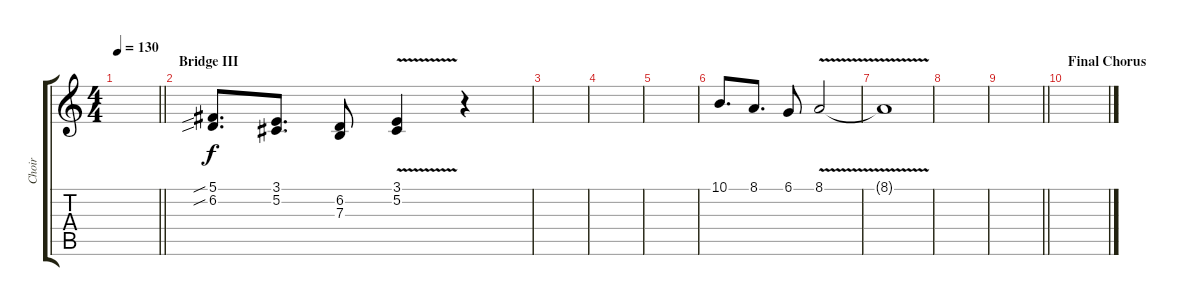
\track ("Choir" "Choir") {instrument choiraahs}
\staff {score tabs}
\tuning (Db4 Ab3 E3 B2 Gb2 B1) {hide}
\ts (4 4)
\tempo 130
\clef g2
\barLineRight lightlight
\ks c
|
\section ("" "Bridge III")
(5.1{sib} 6.2{sib}).8{d} (3.1 5.2).8{d} (6.2 7.3).8 (3.1{v} 5.2{v}).4 r.4 |
|
|
|
10.1.8{d} 8.1.8{d} 6.1.8 8.1{v}.2 |
8.1{t}.1 |
|
\barLineRight lightlight
|
\section ("" "Final Chorus")
